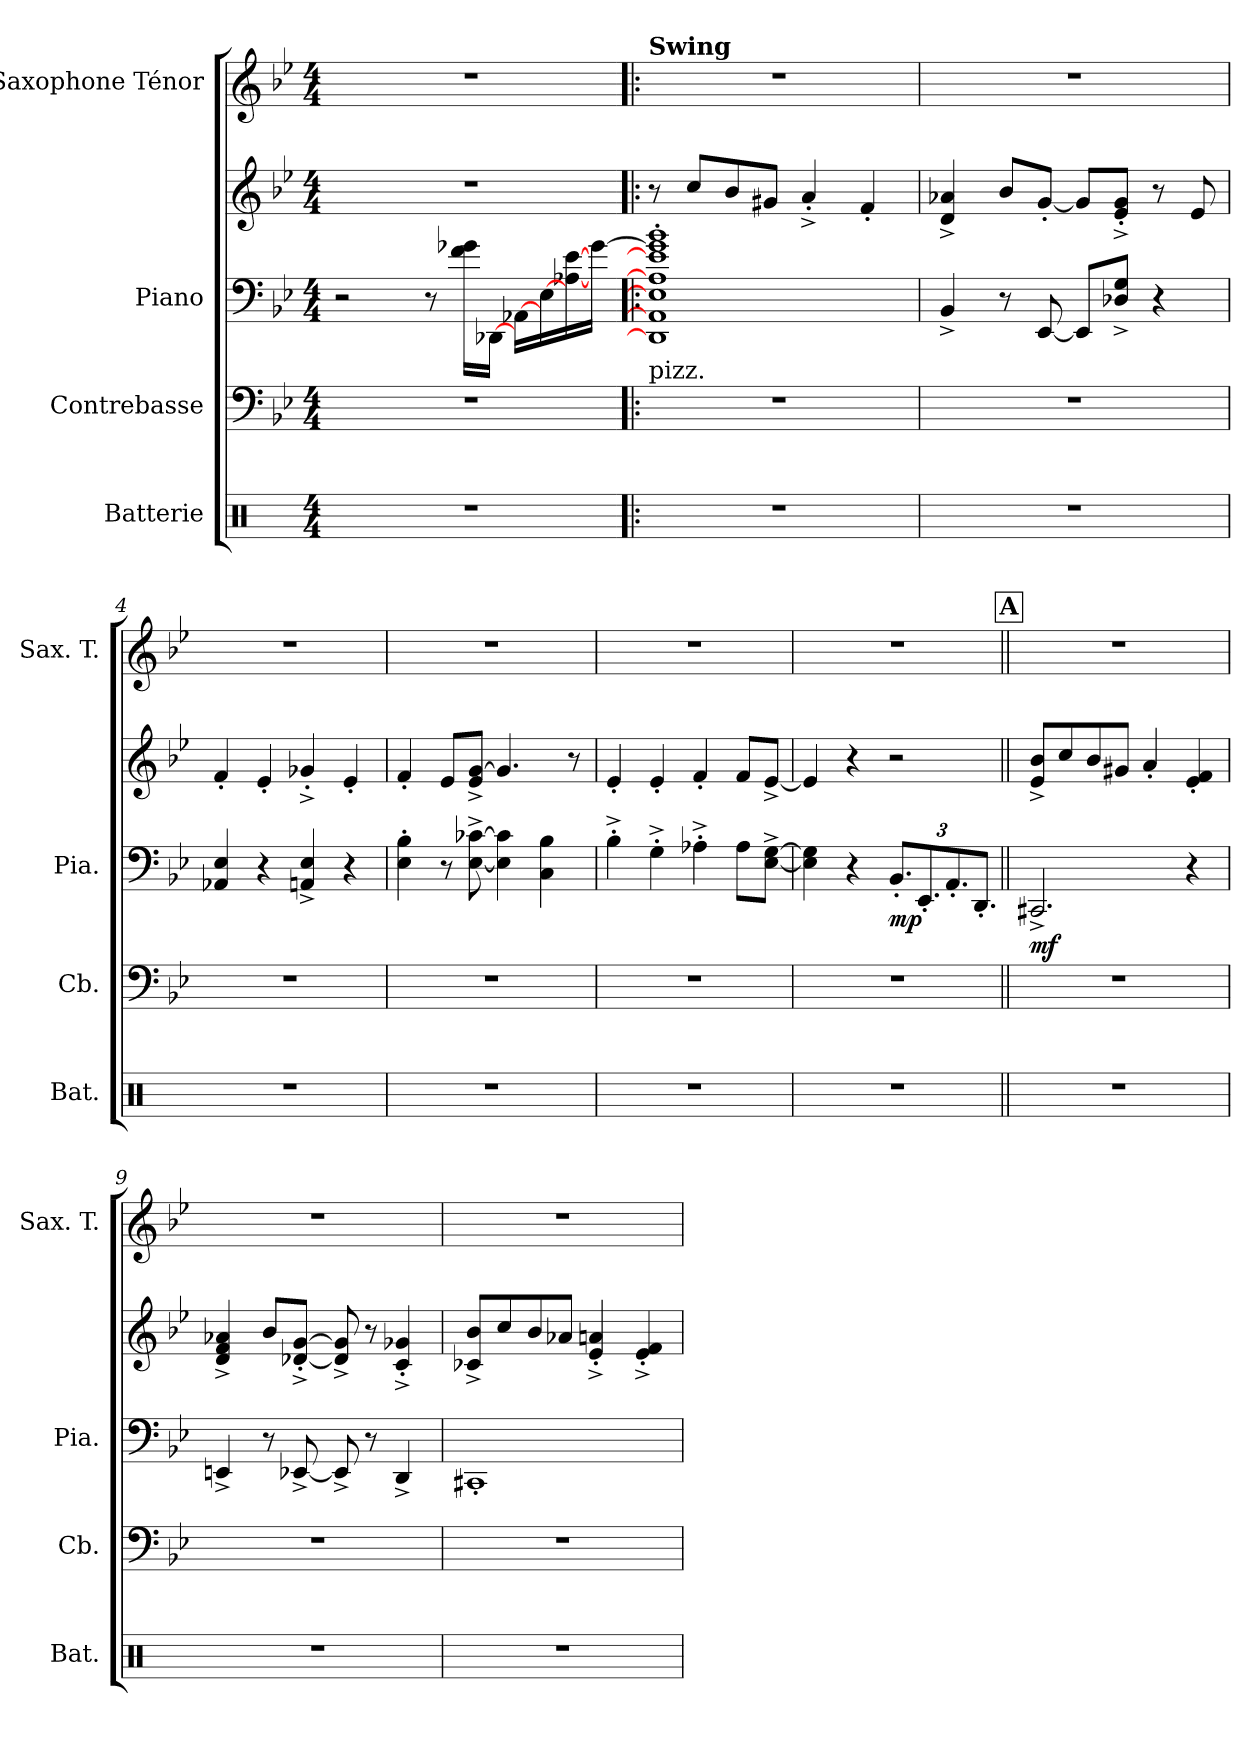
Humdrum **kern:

**kern	**kern	**kern	**kern	**dynam	**kern
*part4	*part3	*part2	*part2	*part2	*part1
*staff5	*staff4	*staff3	*staff2	*staff2/3	*staff1
*I"Batterie	*I"Contrebasse	*I"Piano	*	*	*I"Saxophone Ténor
*I'Bat.	*I'Cb.	*I'Pia.	*	*	*I'Sax. T.
*clefX	*clefF4	*clefF4	*clefG2	*	*clefG2
*	*ITrd7c12	*	*	*	*ITrd8c14
*k[]	*k[b-e-]	*k[b-e-]	*k[b-e-]	*	*k[b-e-]
*M4/4	*M4/4	*M4/4	*M4/4	*	*M4/4
=1	=1	=1	=1	=1	=1
1r	1r	2r	1r	.	1r
.	.	8r	.	.	.
.	.	16f\ 16g-X\LL	.	.	.
.	.	[16DD-X\JJ	.	.	.
.	.	[16AA-X\LL	.	.	.
.	.	[16E-\	.	.	.
.	.	[16A-X\ [16e-\	.	.	.
.	.	[16g-\JJ	.	.	.
=2!|:	=2!|:	=2!|:	=2!|:	=2!|:	=2!|:
!!LO:REH:place=s1:a:B:fs=14:t=Intro
*	*	*	*	*	*MM121
!	!	!	!	!	!LO:TX:B:t=Swing
!	!LO:TX:a:t=pizz.	!	!	!	!
1r	1r	1DD-]' 1AA-]' 1E-]' 1A-]' 1e-]' 1g-]' 1b-'	8r	.	1r
.	.	.	8cc/L	.	.
.	.	.	8b-/	.	.
.	.	.	8g#X/J	.	.
.	.	.	4a'^/	.	.
.	.	.	4f'/	.	.
=3	=3	=3	=3	=3	=3
1r	1r	4BB-^/	4d/^ 4a-X/^	.	1r
.	.	8r	8b-/L	.	.
.	.	[8EE-/	[8g'/J	.	.
.	.	8EE-/L]	8g/L]	.	.
.	.	8D-X/^ 8G/^J	8e-/'^ 8g/'^J	.	.
.	.	4r	8r	.	.
.	.	.	8e-/	.	.
=4	=4	=4	=4	=4	=4
1r	1r	4AA-X/ 4E-/	4f'/	.	1r
.	.	4r	4e-'/	.	.
.	.	4AAn/^ 4E-/^	4g-X'^/	.	.
.	.	4r	4e-'/	.	.
!!LO:LB:g=z
=5	=5	=5	=5	=5	=5
1r	1r	4E-\' 4B-\'	4f'/	.	1r
.	.	8r	8e-/L	.	.
.	.	[8E-\^ [8c-X\^	8e-/^ [8g/^J	.	.
.	.	4E-\] 4c-\]	4.g/]	.	.
.	.	4C\ 4B-\	.	.	.
.	.	.	8r	.	.
=6	=6	=6	=6	=6	=6
1r	1r	4B-'^\	4e-'/	.	1r
.	.	4G'^\	4e-'/	.	.
.	.	4A-X'^\	4f'/	.	.
.	.	8A-\L	8f/L	.	.
.	.	[8E-\^ [8G\^J	[8e-^/J	.	.
=7	=7	=7	=7	=7	=7
1r	1r	4E-\] 4G\]	4e-/]	.	1r
.	.	4r	4r	.	.
*	*	*Xbrackettup	*	*	*
!	!	!	!	!LO:DY:b=2	!
.	.	12.BB-'/L	2r	mp	.
.	.	12.EE-'/	.	.	.
.	.	12.AA'/	.	.	.
.	.	12.DD'/J	.	.	.
!!LO:REH:place=s1:a:B:fs=14:t=A
=8||	=8||	=8||	=8||	=8||	=8||
!	!	!	!	!LO:DY:b=2	!
1r	1r	2.CC#X^/	8e-/^ 8b-/^L	mf	1r
.	.	.	8cc/	.	.
.	.	.	8b-/	.	.
.	.	.	8g#X/J	.	.
.	.	.	4a'/	.	.
.	.	4r	4e-/' 4f/'	.	.
=9	=9	=9	=9	=9	=9
1r	1r	4EEn^/	4d/^ 4f/^ 4a-X/^	.	1r
.	.	8r	8b-/L	.	.
.	.	[8EE-X^/	[8d-X/'^ [8g/'^J	.	.
.	.	8EE-^/]	8d-/]^ 8g/]^	.	.
.	.	8r	8r	.	.
.	.	4DD^/	4c/'^ 4g-X/'^	.	.
!!LO:PB:g=z
=10	=10	=10	=10	=10	=10
1r	1r	1CC#X'	8c-X/^ 8b-/^L	.	1r
.	.	.	8cc/	.	.
.	.	.	8b-/	.	.
.	.	.	8a-X/J	.	.
.	.	.	4e-/'^ 4an/'^	.	.
.	.	.	4e-/'^ 4f/'^	.	.
=	=	=	=	=	=
*-	*-	*-	*-	*-	*-
